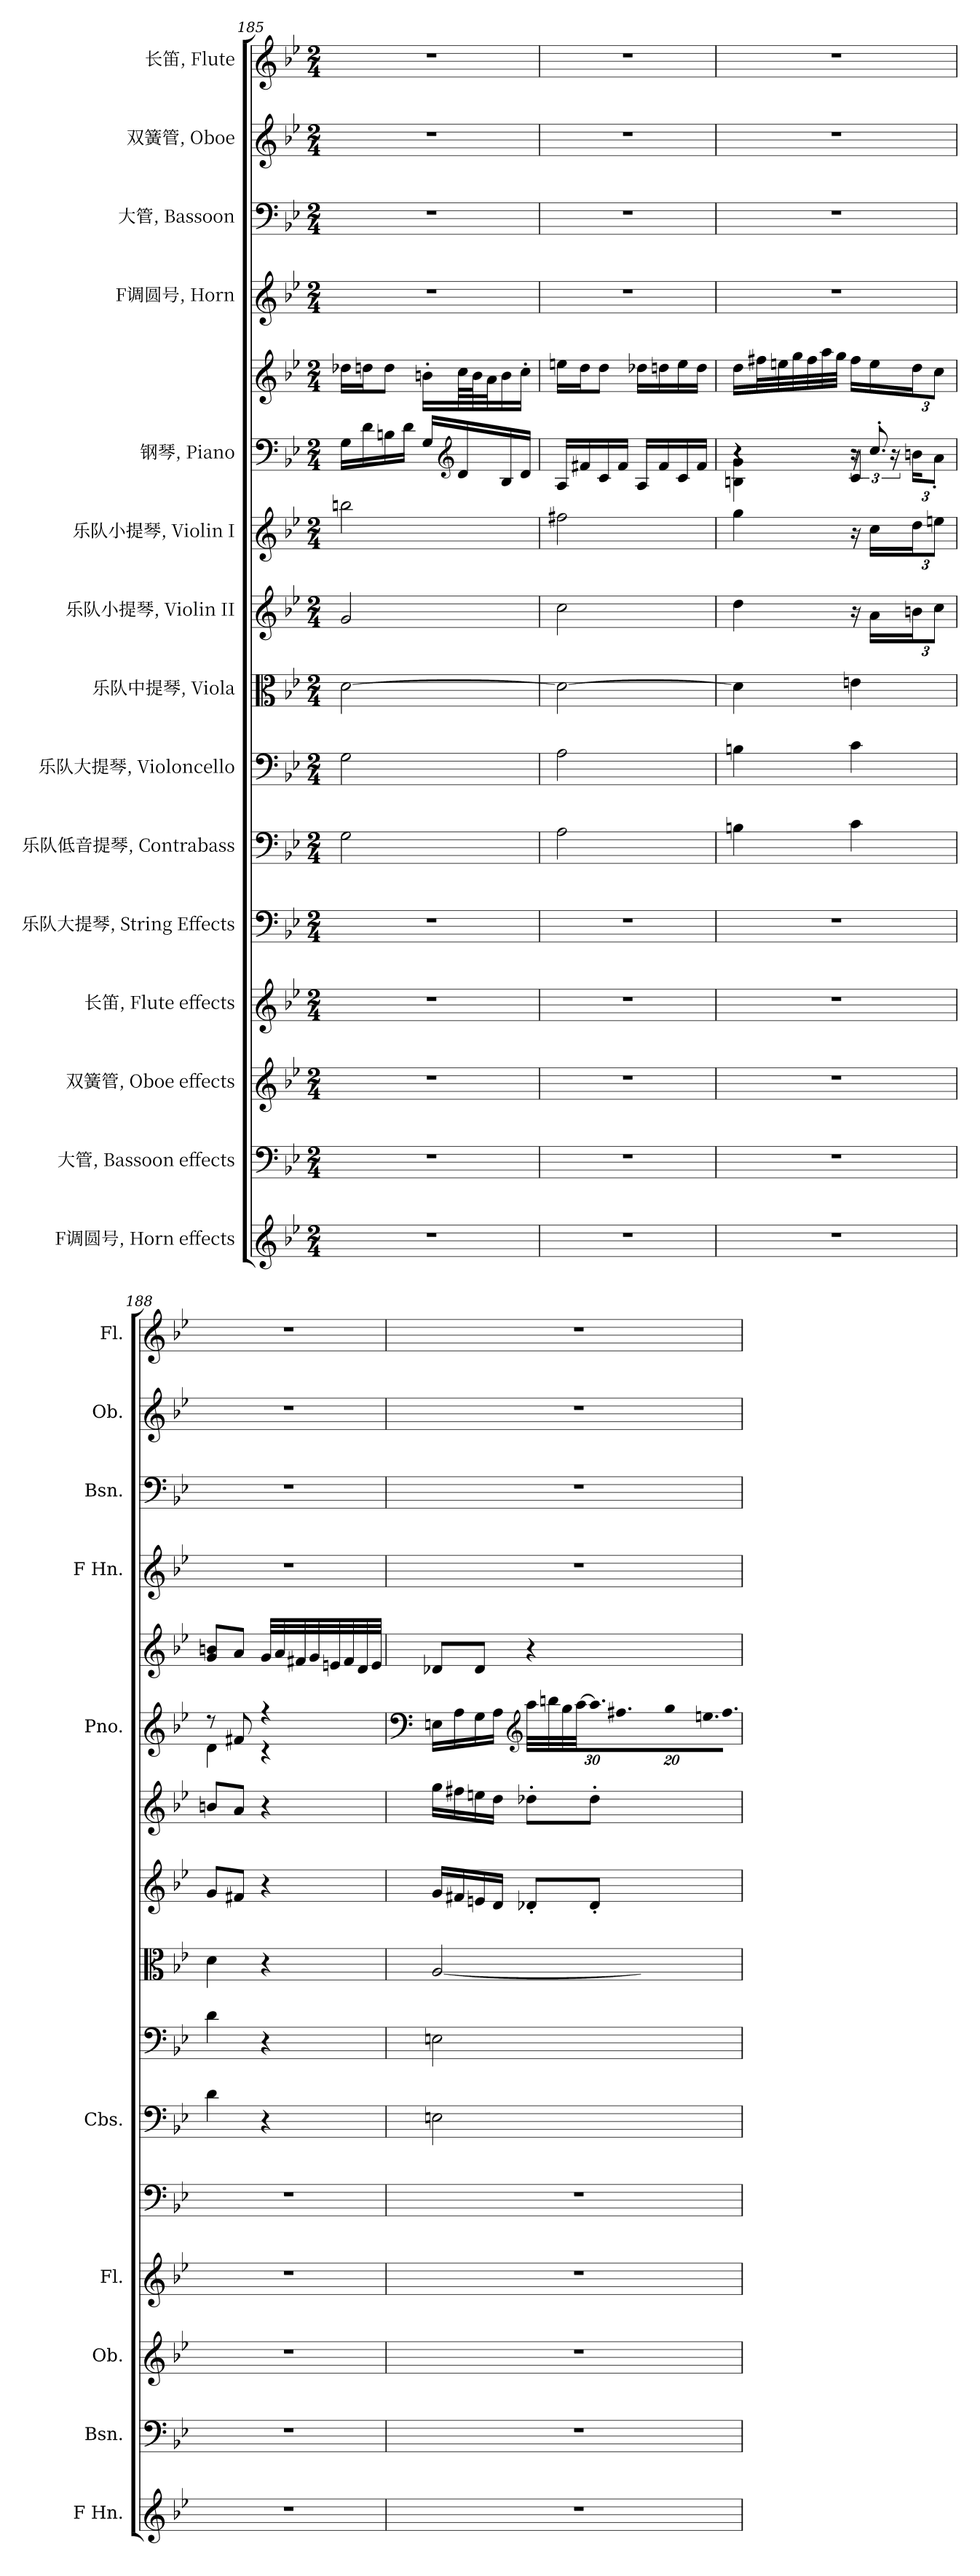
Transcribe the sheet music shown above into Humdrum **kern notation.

**kern	**kern	**kern	**kern	**kern	**kern	**kern	**kern	**kern	**kern	**kern	**kern	**kern	**kern	**kern	**kern
*part15	*part14	*part13	*part12	*part11	*part10	*part9	*part8	*part7	*part6	*part5	*part5	*part4	*part3	*part2	*part1
*staff16	*staff15	*staff14	*staff13	*staff12	*staff11	*staff10	*staff9	*staff8	*staff7	*staff6	*staff5	*staff4	*staff3	*staff2	*staff1
*I"F调圆号, Horn effects	*I"大管, Bassoon effects	*I"双簧管, Oboe effects	*I"长笛, Flute effects	*I"乐队大提琴, String Effects	*I"乐队低音提琴, Contrabass	*I"乐队大提琴, Violoncello	*I"乐队中提琴, Viola	*I"乐队小提琴, Violin II	*I"乐队小提琴, Violin I	*I"钢琴, Piano	*	*I"F调圆号, Horn	*I"大管, Bassoon	*I"双簧管, Oboe	*I"长笛, Flute
*I'F Hn.	*I'Bsn.	*I'Ob.	*I'Fl.	*	*I'Cbs.	*	*	*	*	*I'Pno.	*	*I'F Hn.	*I'Bsn.	*I'Ob.	*I'Fl.
*clefG2	*clefF4	*clefG2	*clefG2	*clefF4	*clefF4	*clefF4	*clefC3	*clefG2	*clefG2	*clefF4	*clefG2	*clefG2	*clefF4	*clefG2	*clefG2
*ITrd4c7	*	*	*	*	*ITrd7c12	*	*	*	*	*	*	*ITrd4c7	*	*	*
*k[b-e-a-]	*k[b-e-]	*k[b-e-]	*k[b-e-]	*k[b-e-]	*k[b-e-]	*k[b-e-]	*k[b-e-]	*k[b-e-]	*k[b-e-]	*k[b-e-]	*k[b-e-]	*k[b-e-a-]	*k[b-e-]	*k[b-e-]	*k[b-e-]
*M2/4	*M2/4	*M2/4	*M2/4	*M2/4	*M2/4	*M2/4	*M2/4	*M2/4	*M2/4	*M2/4	*M2/4	*M2/4	*M2/4	*M2/4	*M2/4
=185	=185	=185	=185	=185	=185	=185	=185	=185	=185	=185	=185	=185	=185	=185	=185
2r	2r	2r	2r	2r	2GG\	2G\	[2d\	2g/	2bbn\	16G\LL	16dd-X\LL	2r	2r	2r	2r
.	.	.	.	.	.	.	.	.	.	16d\	16ddn\J	.	.	.	.
.	.	.	.	.	.	.	.	.	.	16Bn\	8dd\J	.	.	.	.
.	.	.	.	.	.	.	.	.	.	16d\JJ	.	.	.	.	.
.	.	.	.	.	.	.	.	.	.	16G/LL	16bn'\LL	.	.	.	.
*	*	*	*	*	*	*	*	*	*	*clefG2	*	*	*	*	*
.	.	.	.	.	.	.	.	.	.	16d/	64cc\LL	.	.	.	.
.	.	.	.	.	.	.	.	.	.	.	64b\J	.	.	.	.
.	.	.	.	.	.	.	.	.	.	.	32a\J	.	.	.	.
.	.	.	.	.	.	.	.	.	.	16B/	16b\	.	.	.	.
.	.	.	.	.	.	.	.	.	.	16d/JJ	16cc'\JJ	.	.	.	.
=186	=186	=186	=186	=186	=186	=186	=186	=186	=186	=186	=186	=186	=186	=186	=186
2r	2r	2r	2r	2r	2AA\	2A\	2d\_	2cc\	2ff#X\	16A/LL	16een\LL	2r	2r	2r	2r
.	.	.	.	.	.	.	.	.	.	16f#X/	16dd\J	.	.	.	.
.	.	.	.	.	.	.	.	.	.	16c/	8dd\J	.	.	.	.
.	.	.	.	.	.	.	.	.	.	16f#/JJ	.	.	.	.	.
.	.	.	.	.	.	.	.	.	.	16A/LL	16dd-X\LL	.	.	.	.
.	.	.	.	.	.	.	.	.	.	16f#/	16ddn\	.	.	.	.
.	.	.	.	.	.	.	.	.	.	16c/	16ee\	.	.	.	.
.	.	.	.	.	.	.	.	.	.	16f#/JJ	16dd\JJ	.	.	.	.
!!LO:PB:g=z
=187	=187	=187	=187	=187	=187	=187	=187	=187	=187	=187	=187	=187	=187	=187	=187
*	*	*	*	*	*	*	*	*	*	*^	*	*	*	*	*
*	*	*	*	*	*	*	*	*	*	*	*^	*	*	*	*	*
2r	2r	2r	2r	2r	4BBn\	4Bn\	4d\]	4dd\	4gg\	4r	4Bn\ 4g\	4r	16dd\LL	2r	2r	2r	2r
.	.	.	.	.	.	.	.	.	.	.	.	.	32ff#X\L	.	.	.	.
.	.	.	.	.	.	.	.	.	.	.	.	.	32een\	.	.	.	.
.	.	.	.	.	.	.	.	.	.	.	.	.	32gg\	.	.	.	.
.	.	.	.	.	.	.	.	.	.	.	.	.	32ff#\	.	.	.	.
.	.	.	.	.	.	.	.	.	.	.	.	.	32aa\	.	.	.	.
.	.	.	.	.	.	.	.	.	.	.	.	.	32gg\JJJ	.	.	.	.
.	.	.	.	.	4C\	4c\	4en\	16r	16r	16r	12r	4c/	16ff#\LL	.	.	.	.
.	.	.	.	.	.	.	.	16a\LL	16cc\LL	8.cc'/	.	.	16ee\	.	.	.	.
.	.	.	.	.	.	.	.	.	.	.	24r	.	.	.	.	.	.
*	*	*	*	*	*	*	*	*Xbrackettup	*Xbrackettup	*	*	*	*Xbrackettup	*	*	*	*
.	.	.	.	.	.	.	.	24bn\J	24dd\J	.	24bn\KL	.	24dd\J	.	.	.	.
.	.	.	.	.	.	.	.	12cc\J	12een\J	.	12a'\J	.	12cc\J	.	.	.	.
*	*	*	*	*	*	*	*	*	*	*	*v	*v	*	*	*	*	*
=188	=188	=188	=188	=188	=188	=188	=188	=188	=188	=188	=188	=188	=188	=188	=188	=188
2r	2r	2r	2r	2r	4D\	4d\	4d\	8g/L	8bn/L	8r	4d\	8g/ 8bn/L	2r	2r	2r	2r
.	.	.	.	.	.	.	.	8f#X/J	8a/J	8f#X/	.	8a/J	.	.	.	.
.	.	.	.	.	4r	4r	4r	4r	4r	4r	4r	32g/LLL	.	.	.	.
.	.	.	.	.	.	.	.	.	.	.	.	32a/	.	.	.	.
.	.	.	.	.	.	.	.	.	.	.	.	32f#X/	.	.	.	.
.	.	.	.	.	.	.	.	.	.	.	.	32g/	.	.	.	.
.	.	.	.	.	.	.	.	.	.	.	.	32en/	.	.	.	.
.	.	.	.	.	.	.	.	.	.	.	.	32f#/	.	.	.	.
.	.	.	.	.	.	.	.	.	.	.	.	32d/	.	.	.	.
.	.	.	.	.	.	.	.	.	.	.	.	32e/JJJ	.	.	.	.
*	*	*	*	*	*	*	*	*	*	*v	*v	*	*	*	*	*
!!LO:PB:g=z
=189	=189	=189	=189	=189	=189	=189	=189	=189	=189	=189	=189	=189	=189	=189	=189
*	*	*	*	*	*	*	*	*	*	*clefF4	*	*	*	*	*
2r	2r	2r	2r	2r	2EEn\	2En\	[2A/	16g/LL	16gg\LL	16En\LL	8d-X/L	2r	2r	2r	2r
.	.	.	.	.	.	.	.	16f#X/	16ff#X\	16A\	.	.	.	.	.
.	.	.	.	.	.	.	.	16en/	16een\	16G\	8d-/J	.	.	.	.
.	.	.	.	.	.	.	.	16d/JJ	16dd\JJ	16A\JJ	.	.	.	.	.
*	*	*	*	*	*	*	*	*	*	*clefG2	*	*	*	*	*
.	.	.	.	.	.	.	.	8d-X'/L	8dd-X'\L	32aa\LLL	4r	.	.	.	.
.	.	.	.	.	.	.	.	.	.	32bbn\	.	.	.	.	.
.	.	.	.	.	.	.	.	.	.	32gg\	.	.	.	.	.
.	.	.	.	.	.	.	.	.	.	[32aa\	.	.	.	.	.
*	*	*	*	*	*	*	*	*	*	*Xbrackettup	*	*	*	*	*
!	!	!	!	!	!	!	!	!	!	!LO:N:vis=256.	!	!	!	!	!
.	.	.	.	.	.	.	.	8d-'/J	8dd-'\J	1920%17aa\KL]	.	.	.	.	.
!	!	!	!	!	!	!	!	!	!	!LO:N:vis=32.	!	!	!	!	!
.	.	.	.	.	.	.	.	.	.	640%17ff#X\J	.	.	.	.	.
.	.	.	.	.	.	.	.	.	.	1920ryy	.	.	.	.	.
!	!	!	!	!	!	!	!	!	!	!LO:N:vis=32	!	!	!	!	!
.	.	.	.	.	.	.	.	.	.	640%23gg\	.	.	.	.	.
!	!	!	!	!	!	!	!	!	!	!LO:N:vis=32.	!	!	!	!	!
.	.	.	.	.	.	.	.	.	.	640%17een\L	.	.	.	.	.
!	!	!	!	!	!	!	!	!	!	!LO:N:vis=32.	!	!	!	!	!
.	.	.	.	.	.	.	.	.	.	640%17ff#\JJJJ	.	.	.	.	.
=	=	=	=	=	=	=	=	=	=	=	=	=	=	=	=
*-	*-	*-	*-	*-	*-	*-	*-	*-	*-	*-	*-	*-	*-	*-	*-
